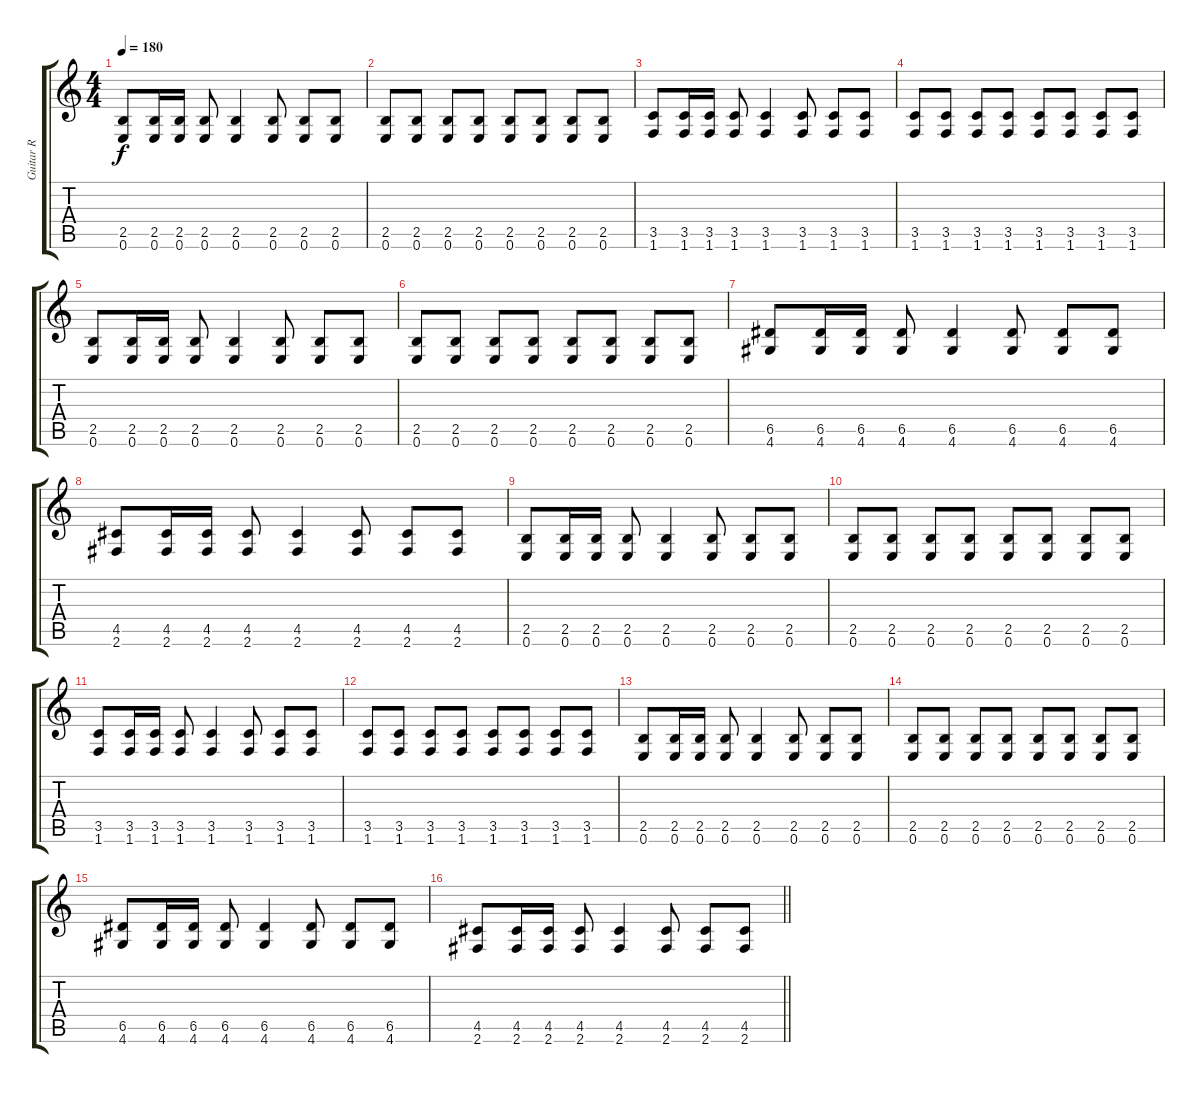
\track ("Guitar R" "Guitar R") {instrument distortionguitar}
\staff {score tabs}
\tuning (E4 B3 G3 D3 A2 E2) {hide}
\ts (4 4)
\tempo 180
\clef g2
\ks c
(2.5 0.6).8{dy f} (2.5 0.6).16 (2.5 0.6).16 (2.5 0.6).8 (2.5 0.6).4 (2.5 0.6).8 (2.5 0.6).8 (2.5 0.6).8 |
(2.5 0.6).8 (2.5 0.6).8 (2.5 0.6).8 (2.5 0.6).8 (2.5 0.6).8 (2.5 0.6).8 (2.5 0.6).8 (2.5 0.6).8 |
(3.5 1.6).8 (3.5 1.6).16 (3.5 1.6).16 (3.5 1.6).8 (3.5 1.6).4 (3.5 1.6).8 (3.5 1.6).8 (3.5 1.6).8 |
(3.5 1.6).8 (3.5 1.6).8 (3.5 1.6).8 (3.5 1.6).8 (3.5 1.6).8 (3.5 1.6).8 (3.5 1.6).8 (3.5 1.6).8 |
(2.5 0.6).8 (2.5 0.6).16 (2.5 0.6).16 (2.5 0.6).8 (2.5 0.6).4 (2.5 0.6).8 (2.5 0.6).8 (2.5 0.6).8 |
(2.5 0.6).8 (2.5 0.6).8 (2.5 0.6).8 (2.5 0.6).8 (2.5 0.6).8 (2.5 0.6).8 (2.5 0.6).8 (2.5 0.6).8 |
(6.5 4.6).8 (6.5 4.6).16 (6.5 4.6).16 (6.5 4.6).8 (6.5 4.6).4 (6.5 4.6).8 (6.5 4.6).8 (6.5 4.6).8 |
(4.5 2.6).8 (4.5 2.6).16 (4.5 2.6).16 (4.5 2.6).8 (4.5 2.6).4 (4.5 2.6).8 (4.5 2.6).8 (4.5 2.6).8 |
(2.5 0.6).8 (2.5 0.6).16 (2.5 0.6).16 (2.5 0.6).8 (2.5 0.6).4 (2.5 0.6).8 (2.5 0.6).8 (2.5 0.6).8 |
(2.5 0.6).8 (2.5 0.6).8 (2.5 0.6).8 (2.5 0.6).8 (2.5 0.6).8 (2.5 0.6).8 (2.5 0.6).8 (2.5 0.6).8 |
(3.5 1.6).8 (3.5 1.6).16 (3.5 1.6).16 (3.5 1.6).8 (3.5 1.6).4 (3.5 1.6).8 (3.5 1.6).8 (3.5 1.6).8 |
(3.5 1.6).8 (3.5 1.6).8 (3.5 1.6).8 (3.5 1.6).8 (3.5 1.6).8 (3.5 1.6).8 (3.5 1.6).8 (3.5 1.6).8 |
(2.5 0.6).8 (2.5 0.6).16 (2.5 0.6).16 (2.5 0.6).8 (2.5 0.6).4 (2.5 0.6).8 (2.5 0.6).8 (2.5 0.6).8 |
(2.5 0.6).8 (2.5 0.6).8 (2.5 0.6).8 (2.5 0.6).8 (2.5 0.6).8 (2.5 0.6).8 (2.5 0.6).8 (2.5 0.6).8 |
(6.5 4.6).8 (6.5 4.6).16 (6.5 4.6).16 (6.5 4.6).8 (6.5 4.6).4 (6.5 4.6).8 (6.5 4.6).8 (6.5 4.6).8 |
\barLineRight lightlight
(4.5 2.6).8 (4.5 2.6).16 (4.5 2.6).16 (4.5 2.6).8 (4.5 2.6).4 (4.5 2.6).8 (4.5 2.6).8 (4.5 2.6).8
